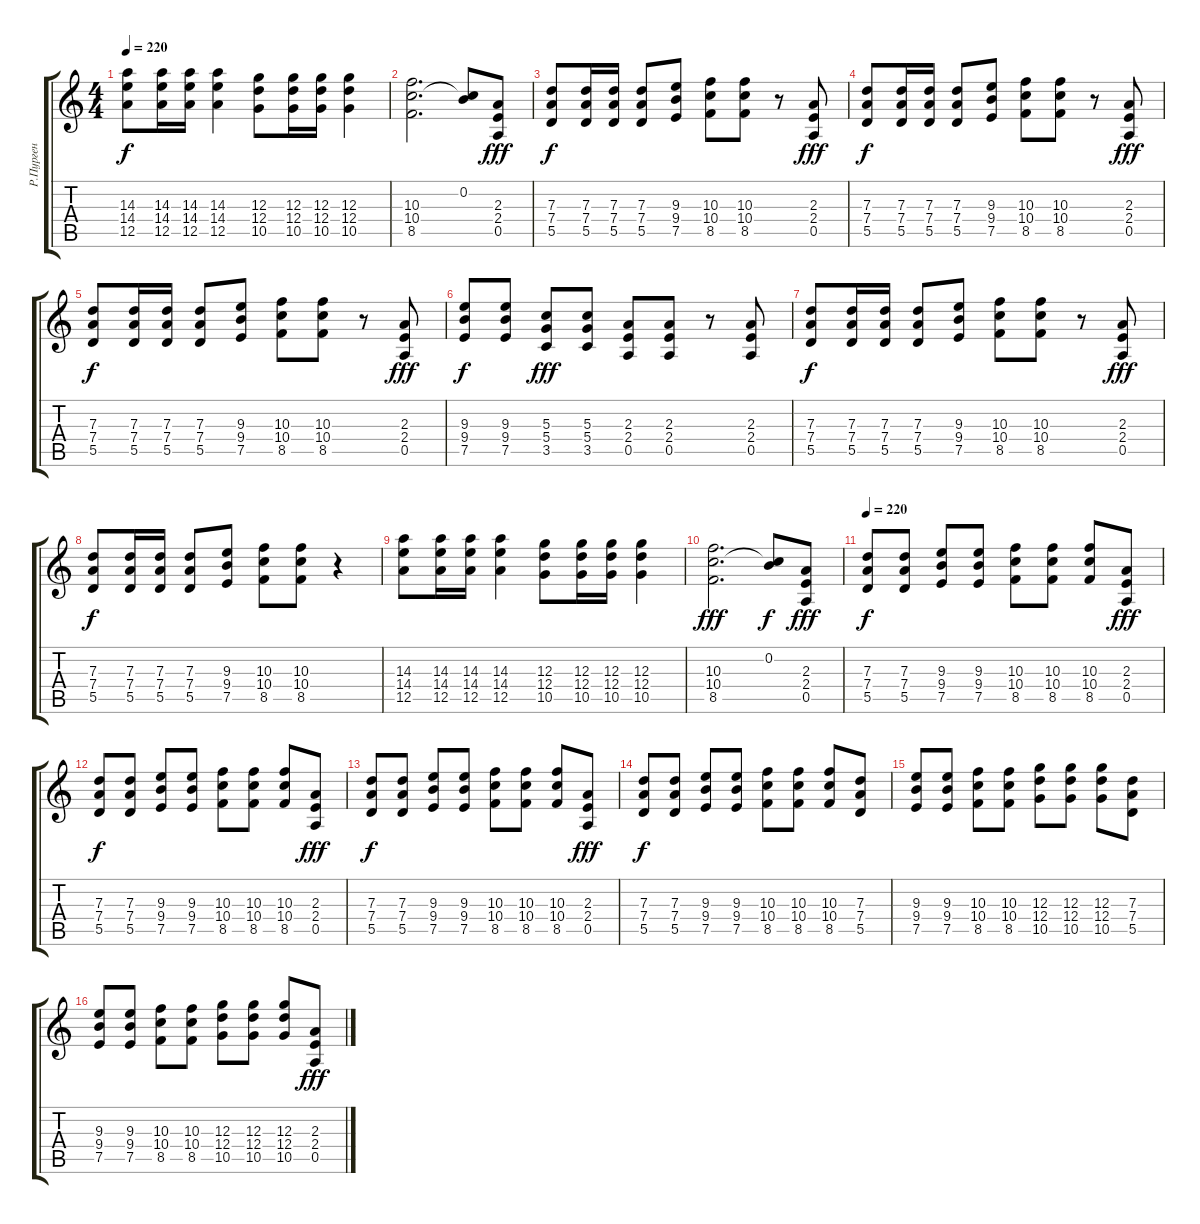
\track ("Р.Пурген" "Р.Пурген") {instrument overdrivenguitar}
\staff {score tabs}
\tuning (E4 B3 G3 D3 A2 E2) {hide}
\ts (4 4)
\tempo 220
\clef g2
\ks c
(14.3 14.4 12.5).8{dy f} (14.3 14.4 12.5).16 (14.3 14.4 12.5).16 (14.3 14.4 12.5).4 (12.3 12.4 10.5).8 (12.3 12.4 10.5).16 (12.3 12.4 10.5).16 (12.3 12.4 10.5).4 |
(10.3 10.4 8.5).2{d} (0.2 10.4{t}).8 (2.3 2.4 0.5).8{dy fff} |
(7.3 7.4 5.5).8{dy f} (7.3 7.4 5.5).16 (7.3 7.4 5.5).16 (7.3 7.4 5.5).8 (9.3 9.4 7.5).8 (10.3 10.4 8.5).8 (10.3 10.4 8.5).8 r.8 (2.3 2.4 0.5).8{dy fff} |
(7.3 7.4 5.5).8{dy f} (7.3 7.4 5.5).16 (7.3 7.4 5.5).16 (7.3 7.4 5.5).8 (9.3 9.4 7.5).8 (10.3 10.4 8.5).8 (10.3 10.4 8.5).8 r.8 (2.3 2.4 0.5).8{dy fff} |
(7.3 7.4 5.5).8{dy f} (7.3 7.4 5.5).16 (7.3 7.4 5.5).16 (7.3 7.4 5.5).8 (9.3 9.4 7.5).8 (10.3 10.4 8.5).8 (10.3 10.4 8.5).8 r.8 (2.3 2.4 0.5).8{dy fff} |
(9.3 9.4 7.5).8{dy f} (9.3 9.4 7.5).8 (5.3 5.4 3.5).8{dy fff} (5.3 5.4 3.5).8 (2.3 2.4 0.5).8 (2.3 2.4 0.5).8 r.8 (2.3 2.4 0.5).8 |
(7.3 7.4 5.5).8{dy f} (7.3 7.4 5.5).16 (7.3 7.4 5.5).16 (7.3 7.4 5.5).8 (9.3 9.4 7.5).8 (10.3 10.4 8.5).8 (10.3 10.4 8.5).8 r.8 (2.3 2.4 0.5).8{dy fff} |
(7.3 7.4 5.5).8{dy f} (7.3 7.4 5.5).16 (7.3 7.4 5.5).16 (7.3 7.4 5.5).8 (9.3 9.4 7.5).8 (10.3 10.4 8.5).8 (10.3 10.4 8.5).8 r.4 |
(14.3 14.4 12.5).8 (14.3 14.4 12.5).16 (14.3 14.4 12.5).16 (14.3 14.4 12.5).4 (12.3 12.4 10.5).8 (12.3 12.4 10.5).16 (12.3 12.4 10.5).16 (12.3 12.4 10.5).4 |
(10.3 10.4 8.5).2{d dy fff} (0.2 10.4{t}).8{dy f} (2.3 2.4 0.5).8{dy fff} |
\tempo 220
(7.3 7.4 5.5).8{dy f} (7.3 7.4 5.5).8 (9.3 9.4 7.5).8 (9.3 9.4 7.5).8 (10.3 10.4 8.5).8 (10.3 10.4 8.5).8 (10.3 10.4 8.5).8 (2.3 2.4 0.5).8{dy fff} |
(7.3 7.4 5.5).8{dy f} (7.3 7.4 5.5).8 (9.3 9.4 7.5).8 (9.3 9.4 7.5).8 (10.3 10.4 8.5).8 (10.3 10.4 8.5).8 (10.3 10.4 8.5).8 (2.3 2.4 0.5).8{dy fff} |
(7.3 7.4 5.5).8{dy f} (7.3 7.4 5.5).8 (9.3 9.4 7.5).8 (9.3 9.4 7.5).8 (10.3 10.4 8.5).8 (10.3 10.4 8.5).8 (10.3 10.4 8.5).8 (2.3 2.4 0.5).8{dy fff} |
(7.3 7.4 5.5).8{dy f} (7.3 7.4 5.5).8 (9.3 9.4 7.5).8 (9.3 9.4 7.5).8 (10.3 10.4 8.5).8 (10.3 10.4 8.5).8 (10.3 10.4 8.5).8 (7.3 7.4 5.5).8 |
(9.3 9.4 7.5).8 (9.3 9.4 7.5).8 (10.3 10.4 8.5).8 (10.3 10.4 8.5).8 (12.3 12.4 10.5).8 (12.3 12.4 10.5).8 (12.3 12.4 10.5).8 (7.3 7.4 5.5).8 |
(9.3 9.4 7.5).8 (9.3 9.4 7.5).8 (10.3 10.4 8.5).8 (10.3 10.4 8.5).8 (12.3 12.4 10.5).8 (12.3 12.4 10.5).8 (12.3 12.4 10.5).8 (2.3 2.4 0.5).8{dy fff}
